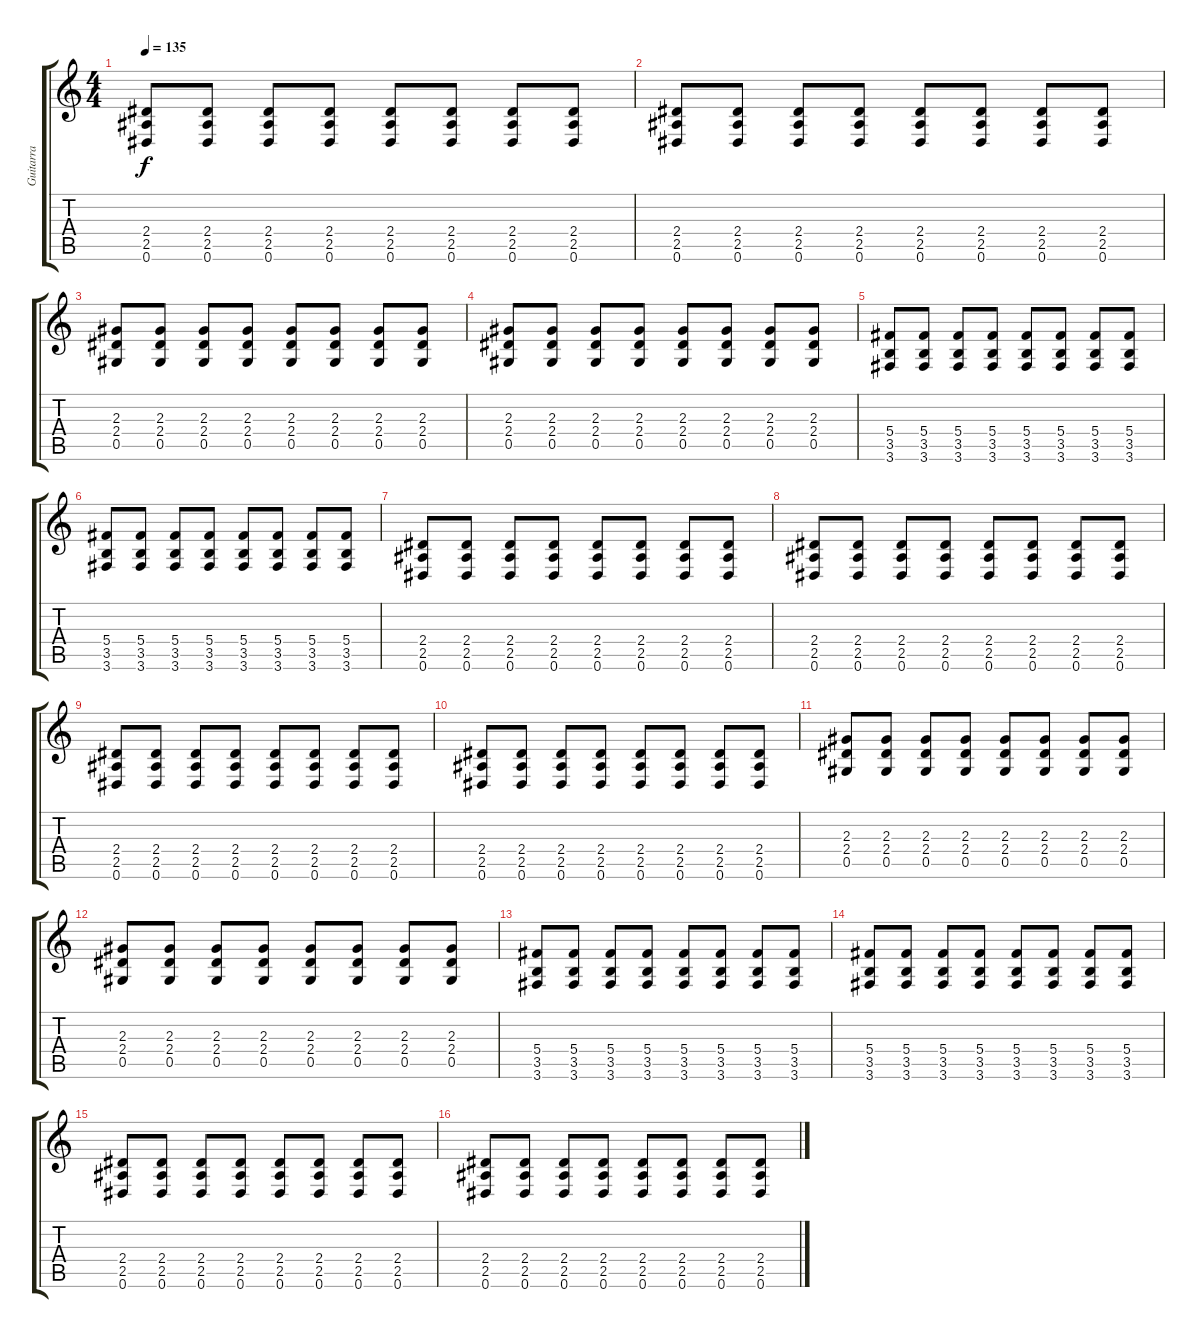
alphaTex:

\track ("Guitarra" "Guitarra") {instrument distortionguitar}
\staff {score tabs}
\tuning (Eb4 Bb3 Gb3 Db3 Ab2 Eb2) {hide}
\ts (4 4)
\tempo 135
\clef g2
\ks c
(2.4 2.5 0.6).8{dy f} (2.4 2.5 0.6).8 (2.4 2.5 0.6).8 (2.4 2.5 0.6).8 (2.4 2.5 0.6).8 (2.4 2.5 0.6).8 (2.4 2.5 0.6).8 (2.4 2.5 0.6).8 |
(2.4 2.5 0.6).8 (2.4 2.5 0.6).8 (2.4 2.5 0.6).8 (2.4 2.5 0.6).8 (2.4 2.5 0.6).8 (2.4 2.5 0.6).8 (2.4 2.5 0.6).8 (2.4 2.5 0.6).8 |
(2.3 2.4 0.5).8 (2.3 2.4 0.5).8 (2.3 2.4 0.5).8 (2.3 2.4 0.5).8 (2.3 2.4 0.5).8 (2.3 2.4 0.5).8 (2.3 2.4 0.5).8 (2.3 2.4 0.5).8 |
(2.3 2.4 0.5).8 (2.3 2.4 0.5).8 (2.3 2.4 0.5).8 (2.3 2.4 0.5).8 (2.3 2.4 0.5).8 (2.3 2.4 0.5).8 (2.3 2.4 0.5).8 (2.3 2.4 0.5).8 |
(5.4 3.5 3.6).8 (5.4 3.5 3.6).8 (5.4 3.5 3.6).8 (5.4 3.5 3.6).8 (5.4 3.5 3.6).8 (5.4 3.5 3.6).8 (5.4 3.5 3.6).8 (5.4 3.5 3.6).8 |
(5.4 3.5 3.6).8 (5.4 3.5 3.6).8 (5.4 3.5 3.6).8 (5.4 3.5 3.6).8 (5.4 3.5 3.6).8 (5.4 3.5 3.6).8 (5.4 3.5 3.6).8 (5.4 3.5 3.6).8 |
(2.4 2.5 0.6).8 (2.4 2.5 0.6).8 (2.4 2.5 0.6).8 (2.4 2.5 0.6).8 (2.4 2.5 0.6).8 (2.4 2.5 0.6).8 (2.4 2.5 0.6).8 (2.4 2.5 0.6).8 |
(2.4 2.5 0.6).8 (2.4 2.5 0.6).8 (2.4 2.5 0.6).8 (2.4 2.5 0.6).8 (2.4 2.5 0.6).8 (2.4 2.5 0.6).8 (2.4 2.5 0.6).8 (2.4 2.5 0.6).8 |
(2.4 2.5 0.6).8 (2.4 2.5 0.6).8 (2.4 2.5 0.6).8 (2.4 2.5 0.6).8 (2.4 2.5 0.6).8 (2.4 2.5 0.6).8 (2.4 2.5 0.6).8 (2.4 2.5 0.6).8 |
(2.4 2.5 0.6).8 (2.4 2.5 0.6).8 (2.4 2.5 0.6).8 (2.4 2.5 0.6).8 (2.4 2.5 0.6).8 (2.4 2.5 0.6).8 (2.4 2.5 0.6).8 (2.4 2.5 0.6).8 |
(2.3 2.4 0.5).8 (2.3 2.4 0.5).8 (2.3 2.4 0.5).8 (2.3 2.4 0.5).8 (2.3 2.4 0.5).8 (2.3 2.4 0.5).8 (2.3 2.4 0.5).8 (2.3 2.4 0.5).8 |
(2.3 2.4 0.5).8 (2.3 2.4 0.5).8 (2.3 2.4 0.5).8 (2.3 2.4 0.5).8 (2.3 2.4 0.5).8 (2.3 2.4 0.5).8 (2.3 2.4 0.5).8 (2.3 2.4 0.5).8 |
(5.4 3.5 3.6).8 (5.4 3.5 3.6).8 (5.4 3.5 3.6).8 (5.4 3.5 3.6).8 (5.4 3.5 3.6).8 (5.4 3.5 3.6).8 (5.4 3.5 3.6).8 (5.4 3.5 3.6).8 |
(5.4 3.5 3.6).8 (5.4 3.5 3.6).8 (5.4 3.5 3.6).8 (5.4 3.5 3.6).8 (5.4 3.5 3.6).8 (5.4 3.5 3.6).8 (5.4 3.5 3.6).8 (5.4 3.5 3.6).8 |
(2.4 2.5 0.6).8 (2.4 2.5 0.6).8 (2.4 2.5 0.6).8 (2.4 2.5 0.6).8 (2.4 2.5 0.6).8 (2.4 2.5 0.6).8 (2.4 2.5 0.6).8 (2.4 2.5 0.6).8 |
(2.4 2.5 0.6).8 (2.4 2.5 0.6).8 (2.4 2.5 0.6).8 (2.4 2.5 0.6).8 (2.4 2.5 0.6).8 (2.4 2.5 0.6).8 (2.4 2.5 0.6).8 (2.4 2.5 0.6).8
